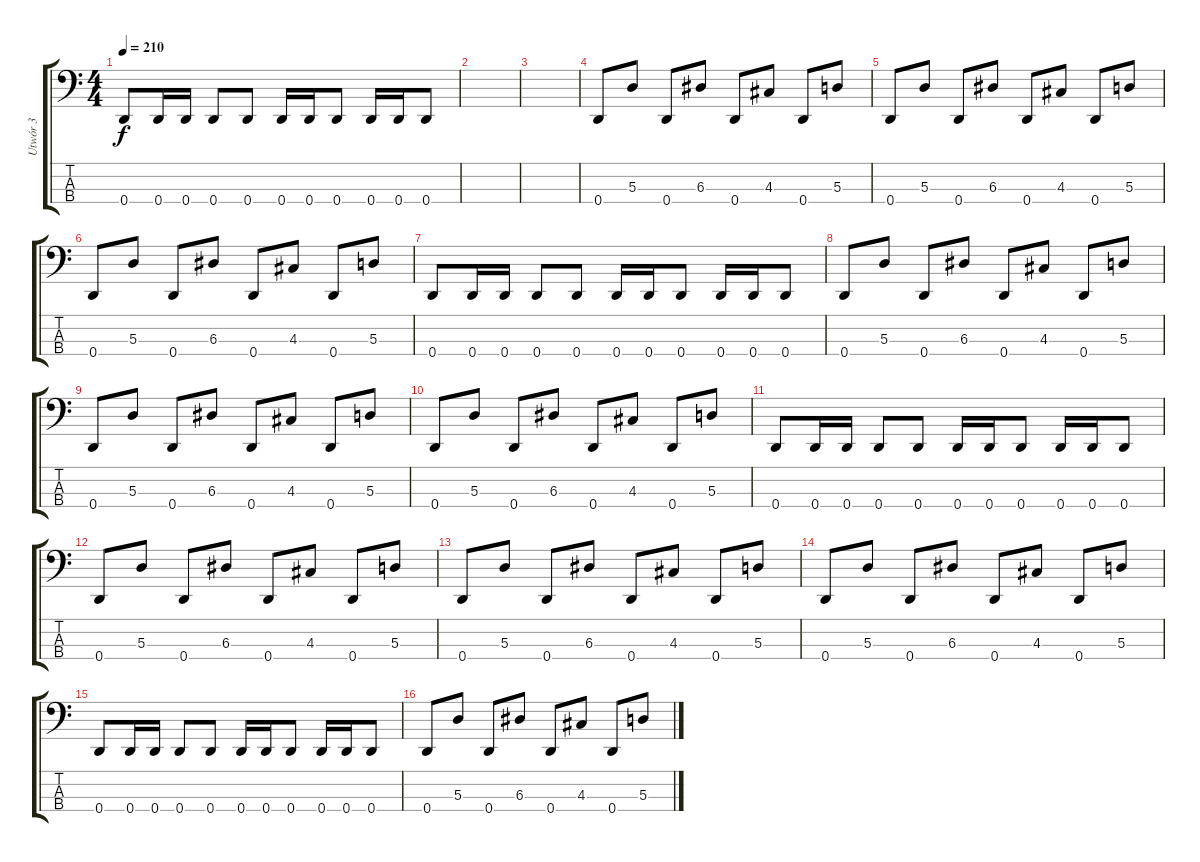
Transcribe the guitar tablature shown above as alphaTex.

\track ("Utwór 3" "Utwór 3") {instrument electricbasspick}
\staff {score tabs}
\tuning (G2 D2 A1 D1) {hide}
\ts (4 4)
\tempo 210
\clef f4
\ks c
0.4.8{dy f} 0.4.16 0.4.16 0.4.8 0.4.8 0.4.16 0.4.16 0.4.8 0.4.16 0.4.16 0.4.8 |
|
|
0.4.8 5.3.8 0.4.8 6.3.8 0.4.8 4.3.8 0.4.8 5.3.8 |
0.4.8 5.3.8 0.4.8 6.3.8 0.4.8 4.3.8 0.4.8 5.3.8 |
0.4.8 5.3.8 0.4.8 6.3.8 0.4.8 4.3.8 0.4.8 5.3.8 |
0.4.8 0.4.16 0.4.16 0.4.8 0.4.8 0.4.16 0.4.16 0.4.8 0.4.16 0.4.16 0.4.8 |
0.4.8 5.3.8 0.4.8 6.3.8 0.4.8 4.3.8 0.4.8 5.3.8 |
0.4.8 5.3.8 0.4.8 6.3.8 0.4.8 4.3.8 0.4.8 5.3.8 |
0.4.8 5.3.8 0.4.8 6.3.8 0.4.8 4.3.8 0.4.8 5.3.8 |
0.4.8 0.4.16 0.4.16 0.4.8 0.4.8 0.4.16 0.4.16 0.4.8 0.4.16 0.4.16 0.4.8 |
0.4.8 5.3.8 0.4.8 6.3.8 0.4.8 4.3.8 0.4.8 5.3.8 |
0.4.8 5.3.8 0.4.8 6.3.8 0.4.8 4.3.8 0.4.8 5.3.8 |
0.4.8 5.3.8 0.4.8 6.3.8 0.4.8 4.3.8 0.4.8 5.3.8 |
0.4.8 0.4.16 0.4.16 0.4.8 0.4.8 0.4.16 0.4.16 0.4.8 0.4.16 0.4.16 0.4.8 |
0.4.8 5.3.8 0.4.8 6.3.8 0.4.8 4.3.8 0.4.8 5.3.8
